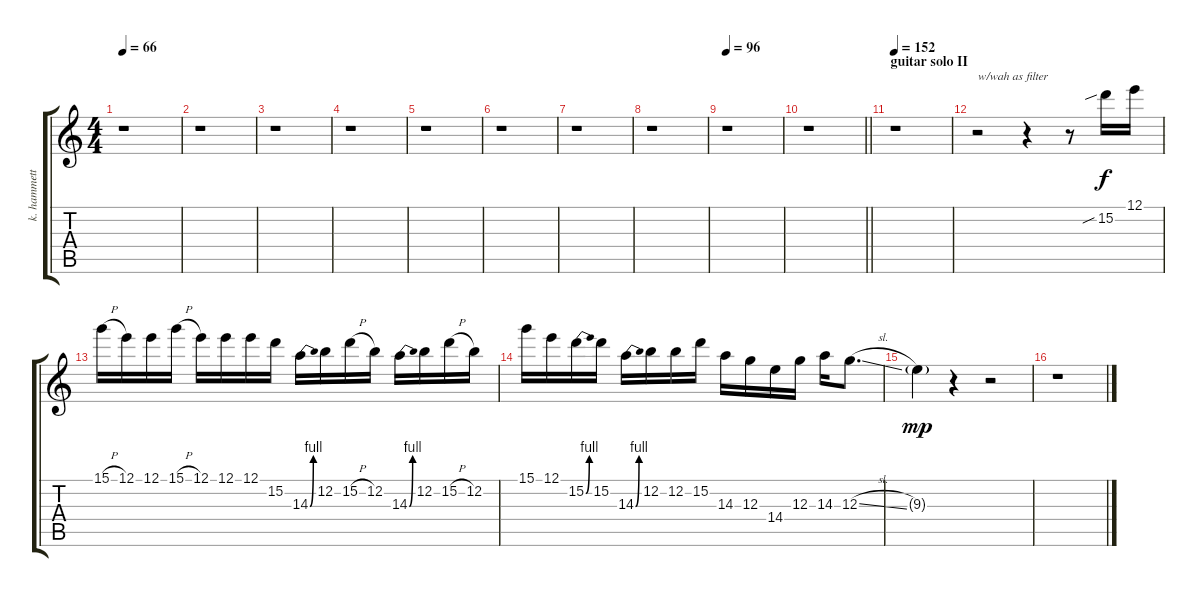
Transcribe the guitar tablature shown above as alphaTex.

\track ("k. hammett - lead guitar" "k. hammett") {instrument distortionguitar}
\staff {score tabs}
\tuning (E4 B3 G3 D3 A2 E2) {hide}
\ts (4 4)
\tempo 66
\clef g2
\ks c
r.1{dy f} |
r.1 |
r.1 |
r.1 |
r.1 |
r.1 |
r.1 |
r.1 |
\tempo 96
r.1 |
\barLineRight lightlight
r.1 |
\section ("" "guitar solo II")
\tempo 152
r.1 |
r.2{txt "w/wah as filter"} r.4 r.8 15.2{sib}.16 12.1.16 |
15.1{h}.16 12.1.16 12.1.16 15.1{h}.16 12.1.16 12.1.16 12.1.16 15.2.16 14.3{be (bend 0 0 60 4)}.16 12.2.16 15.2{h}.16 12.2.16 14.3{be (bend 0 0 60 4)}.16 12.2.16 15.2{h}.16 12.2.16 |
15.1.16 12.1.16 15.2{be (bend 0 0 60 4)}.16 15.2.16 14.3{be (bend 0 0 60 4)}.16 12.2.16 12.2.16 15.2.16 14.3.16 12.3.16 14.4.16 12.3.16 14.3.16 12.3{sl}.8{d} |
9.3{g}.4{dy mp} r.4 r.2 |
r.1
